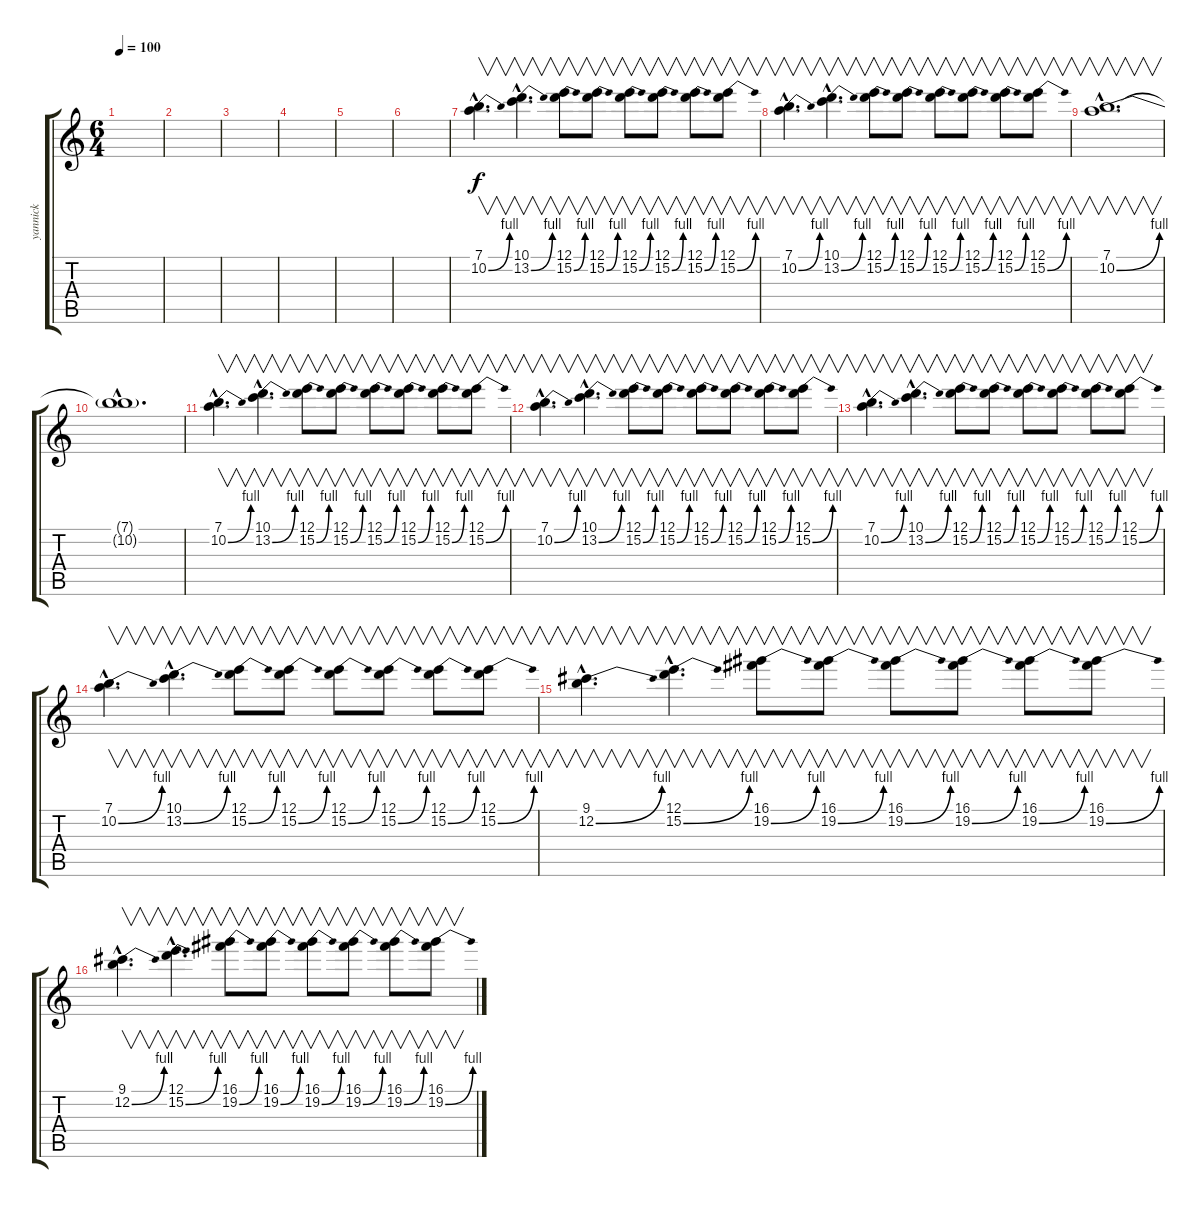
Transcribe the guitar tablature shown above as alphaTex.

\track ("yannick" "yannick") {instrument distortionguitar}
\staff {score tabs}
\tuning (E4 B3 G3 D3 A2 E2) {hide}
\ts (6 4)
\tempo 100
\clef g2
\ks c
|
|
|
|
|
|
(7.1{hac} 10.2{be (bend 0 0 60 4) hac}).4{v d} (10.1{hac} 13.2{be (bend 0 0 60 4) hac}).4{v d} (12.1 15.2{be (bend 0 0 60 4)}).8{v} (12.1 15.2{be (bend 0 0 60 4)}).8{v} (12.1 15.2{be (bend 0 0 60 4)}).8{v} (12.1 15.2{be (bend 0 0 60 4)}).8{v} (12.1 15.2{be (bend 0 0 60 4)}).8{v} (12.1 15.2{be (bend 0 0 60 4)}).8{v} |
(7.1{hac} 10.2{be (bend 0 0 60 4) hac}).4{v d} (10.1{hac} 13.2{be (bend 0 0 60 4) hac}).4{v d} (12.1 15.2{be (bend 0 0 60 4)}).8{v} (12.1 15.2{be (bend 0 0 60 4)}).8{v} (12.1 15.2{be (bend 0 0 60 4)}).8{v} (12.1 15.2{be (bend 0 0 60 4)}).8{v} (12.1 15.2{be (bend 0 0 60 4)}).8{v} (12.1 15.2{be (bend 0 0 60 4)}).8{v} |
(7.1{hac} 10.2{be (bend 0 0 60 4) hac}).1{v d} |
(7.1{hac t} 10.2{hac t}).1{d} |
(7.1{hac} 10.2{be (bend 0 0 60 4) hac}).4{v d} (10.1{hac} 13.2{be (bend 0 0 60 4) hac}).4{v d} (12.1 15.2{be (bend 0 0 60 4)}).8{v} (12.1 15.2{be (bend 0 0 60 4)}).8{v} (12.1 15.2{be (bend 0 0 60 4)}).8{v} (12.1 15.2{be (bend 0 0 60 4)}).8{v} (12.1 15.2{be (bend 0 0 60 4)}).8{v} (12.1 15.2{be (bend 0 0 60 4)}).8{v} |
(7.1{hac} 10.2{be (bend 0 0 60 4) hac}).4{v d} (10.1{hac} 13.2{be (bend 0 0 60 4) hac}).4{v d} (12.1 15.2{be (bend 0 0 60 4)}).8{v} (12.1 15.2{be (bend 0 0 60 4)}).8{v} (12.1 15.2{be (bend 0 0 60 4)}).8{v} (12.1 15.2{be (bend 0 0 60 4)}).8{v} (12.1 15.2{be (bend 0 0 60 4)}).8{v} (12.1 15.2{be (bend 0 0 60 4)}).8{v} |
(7.1{hac} 10.2{be (bend 0 0 60 4) hac}).4{v d} (10.1{hac} 13.2{be (bend 0 0 60 4) hac}).4{v d} (12.1 15.2{be (bend 0 0 60 4)}).8{v} (12.1 15.2{be (bend 0 0 60 4)}).8{v} (12.1 15.2{be (bend 0 0 60 4)}).8{v} (12.1 15.2{be (bend 0 0 60 4)}).8{v} (12.1 15.2{be (bend 0 0 60 4)}).8{v} (12.1 15.2{be (bend 0 0 60 4)}).8{v} |
(7.1{hac} 10.2{be (bend 0 0 60 4) hac}).4{v d} (10.1{hac} 13.2{be (bend 0 0 60 4) hac}).4{v d} (12.1 15.2{be (bend 0 0 60 4)}).8{v} (12.1 15.2{be (bend 0 0 60 4)}).8{v} (12.1 15.2{be (bend 0 0 60 4)}).8{v} (12.1 15.2{be (bend 0 0 60 4)}).8{v} (12.1 15.2{be (bend 0 0 60 4)}).8{v} (12.1 15.2{be (bend 0 0 60 4)}).8{v} |
(9.1{hac} 12.2{be (bend 0 0 60 4) hac}).4{v d} (12.1{hac} 15.2{be (bend 0 0 60 4) hac}).4{v d} (16.1 19.2{be (bend 0 0 60 4)}).8{v} (16.1 19.2{be (bend 0 0 60 4)}).8{v} (16.1 19.2{be (bend 0 0 60 4)}).8{v} (16.1 19.2{be (bend 0 0 60 4)}).8{v} (16.1 19.2{be (bend 0 0 60 4)}).8{v} (16.1 19.2{be (bend 0 0 60 4)}).8{v} |
(9.1{hac} 12.2{be (bend 0 0 60 4) hac}).4{v d} (12.1{hac} 15.2{be (bend 0 0 60 4) hac}).4{v d} (16.1 19.2{be (bend 0 0 60 4)}).8{v} (16.1 19.2{be (bend 0 0 60 4)}).8{v} (16.1 19.2{be (bend 0 0 60 4)}).8{v} (16.1 19.2{be (bend 0 0 60 4)}).8{v} (16.1 19.2{be (bend 0 0 60 4)}).8{v} (16.1 19.2{be (bend 0 0 60 4)}).8{v}
